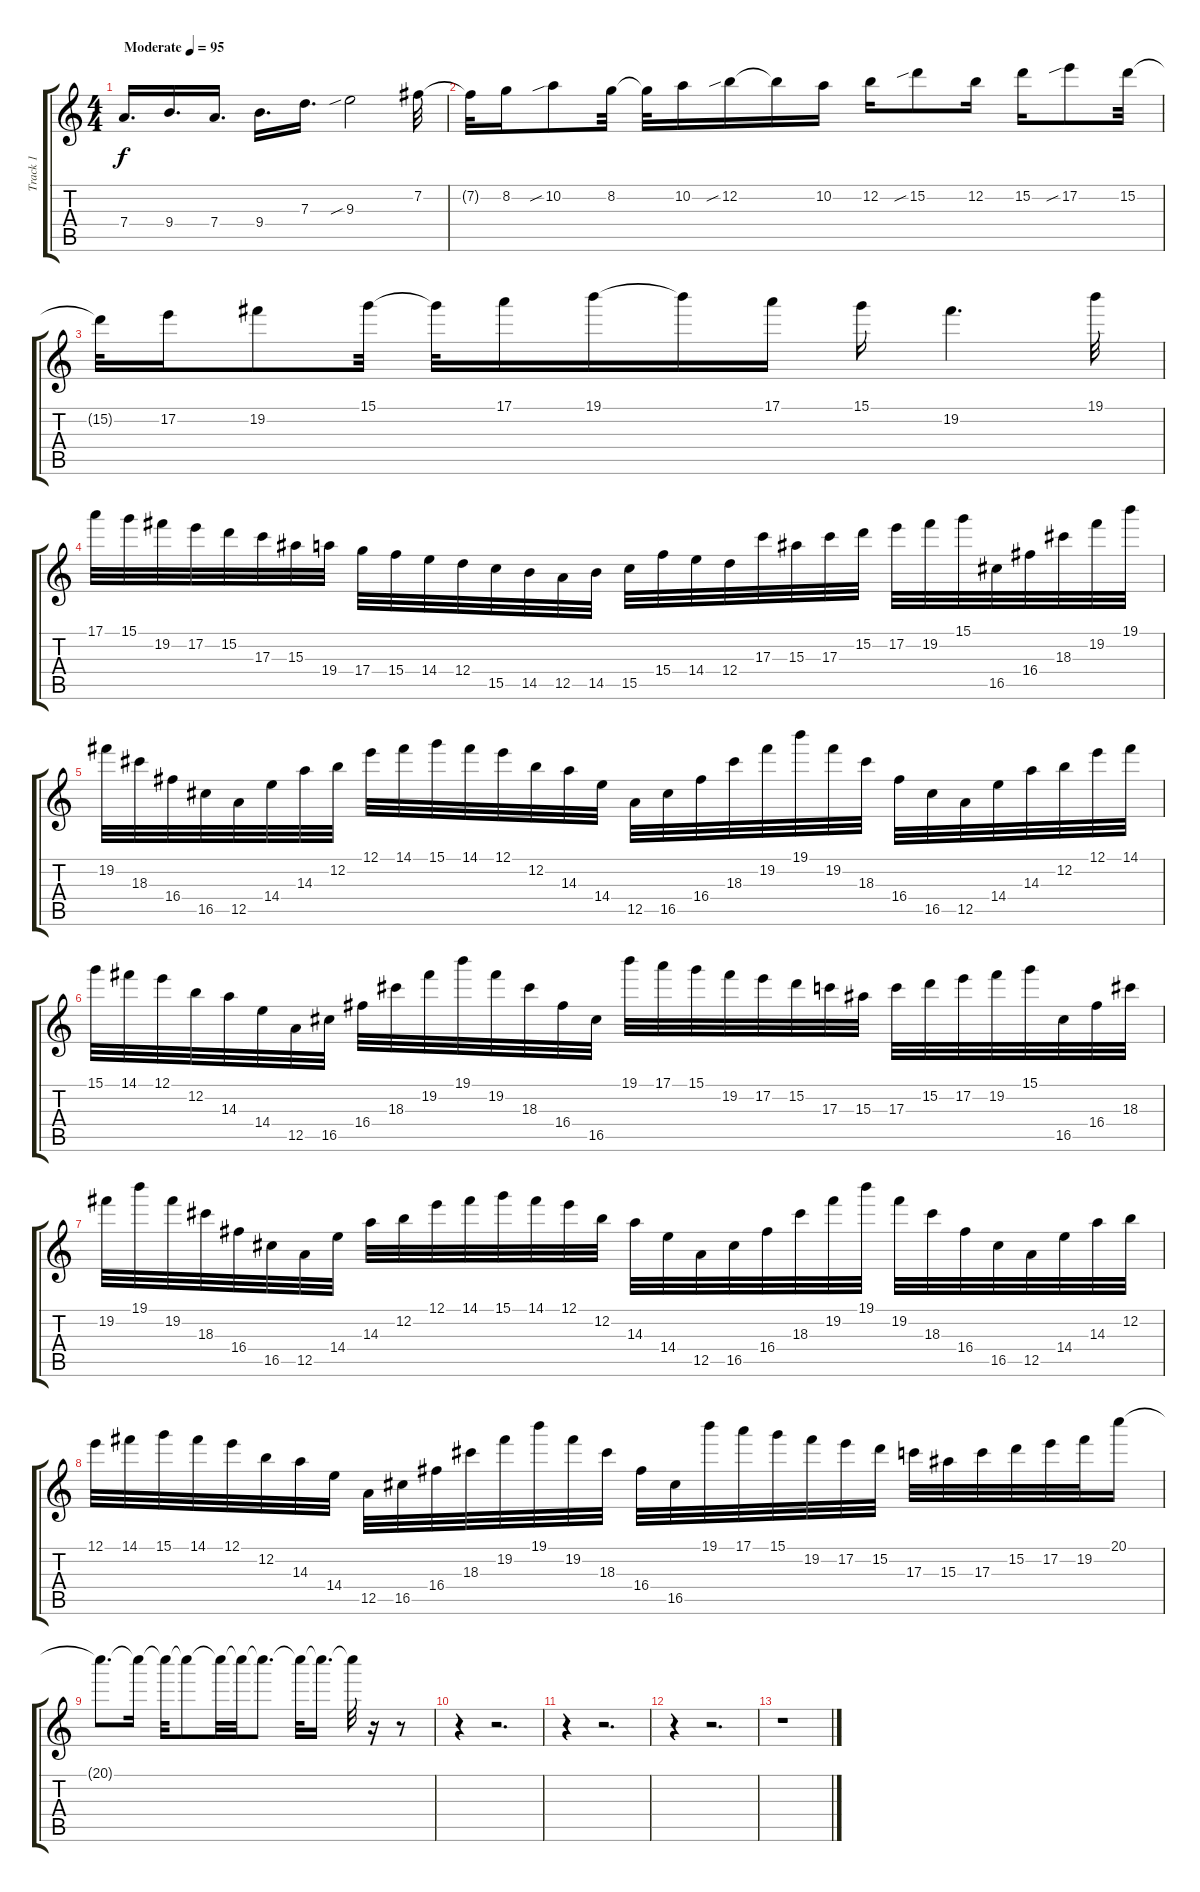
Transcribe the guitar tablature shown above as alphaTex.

\track ("Track 1" "Track 1") {instrument distortionguitar}
\staff {score tabs}
\tuning (E4 B3 G3 D3 A2 E2) {hide}
\ts (4 4)
\tempo (95 "Moderate")
\clef g2
\ks c
7.4.16{d dy f instrument distortionguitar} 9.4.16{d} 7.4.16{d} 9.4.16{d} 7.3.16{d} 9.3{sib}.2 7.2.32 |
7.2{t}.32 8.2.16 10.2{sib}.8 8.2.32 8.2{t}.32 10.2.16 12.2{sib}.16 12.2{t}.16 10.2.16 12.2.16 15.2{sib}.8 12.2.16 15.2.16 17.2{sib}.8 15.2.32 |
15.2{t}.32 17.2.16 19.2.8 15.1.32 15.1{t}.32 17.1.16 19.1.16 19.1{t}.16 17.1.16 15.1.16 19.2.4{d} 19.1.32 |
17.1.32 15.1.32 19.2.32 17.2.32 15.2.32 17.3.32 15.3.32 19.4.32 17.4.32 15.4.32 14.4.32 12.4.32 15.5.32 14.5.32 12.5.32 14.5.32 15.5.32 15.4.32 14.4.32 12.4.32 17.3.32 15.3.32 17.3.32 15.2.32 17.2.32 19.2.32 15.1.32 16.5.32 16.4.32 18.3.32 19.2.32 19.1.32 |
19.2.32 18.3.32 16.4.32 16.5.32 12.5.32 14.4.32 14.3.32 12.2.32 12.1.32 14.1.32 15.1.32 14.1.32 12.1.32 12.2.32 14.3.32 14.4.32 12.5.32 16.5.32 16.4.32 18.3.32 19.2.32 19.1.32 19.2.32 18.3.32 16.4.32 16.5.32 12.5.32 14.4.32 14.3.32 12.2.32 12.1.32 14.1.32 |
15.1.32 14.1.32 12.1.32 12.2.32 14.3.32 14.4.32 12.5.32 16.5.32 16.4.32 18.3.32 19.2.32 19.1.32 19.2.32 18.3.32 16.4.32 16.5.32 19.1.32 17.1.32 15.1.32 19.2.32 17.2.32 15.2.32 17.3.32 15.3.32 17.3.32 15.2.32 17.2.32 19.2.32 15.1.32 16.5.32 16.4.32 18.3.32 |
19.2.32 19.1.32 19.2.32 18.3.32 16.4.32 16.5.32 12.5.32 14.4.32 14.3.32 12.2.32 12.1.32 14.1.32 15.1.32 14.1.32 12.1.32 12.2.32 14.3.32 14.4.32 12.5.32 16.5.32 16.4.32 18.3.32 19.2.32 19.1.32 19.2.32 18.3.32 16.4.32 16.5.32 12.5.32 14.4.32 14.3.32 12.2.32 |
12.1.32 14.1.32 15.1.32 14.1.32 12.1.32 12.2.32 14.3.32 14.4.32 12.5.32 16.5.32 16.4.32 18.3.32 19.2.32 19.1.32 19.2.32 18.3.32 16.4.32 16.5.32 19.1.32 17.1.32 15.1.32 19.2.32 17.2.32 15.2.32 17.3.32 15.3.32 17.3.32 15.2.32 17.2.32 19.2.32 20.1.16 |
20.1{t}.8{d} 20.1{t}.16 20.1{t}.32 20.1{t}.8 20.1{t}.32 20.1{t}.32 20.1{t}.8{d} 20.1{t}.32 20.1{t}.16{d} 20.1{t}.32 r.16 r.8 |
r.4 r.2{d} |
r.4 r.2{d} |
r.4 r.2{d} |
r.1
